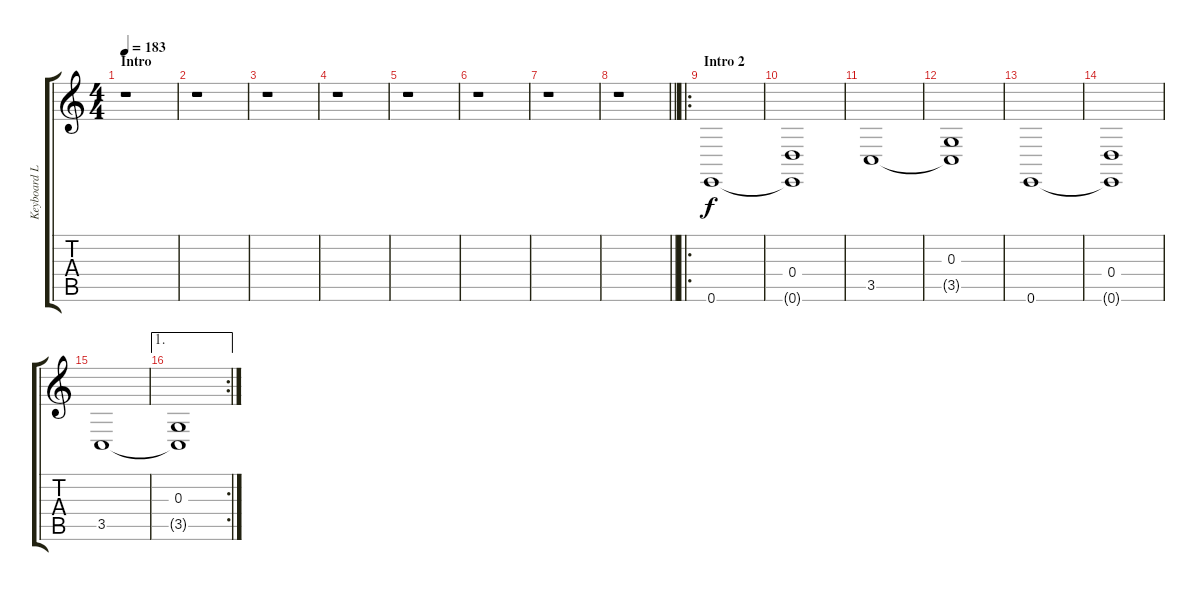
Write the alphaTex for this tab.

\track ("Keyboard L" "Keyboard L") {instrument acousticgrandpiano}
\staff {score tabs}
\tuning (E4 B3 G3 D3 A2 E2) {hide}
\ts (4 4)
\section ("" "Intro")
\tempo 183
\clef g2
\ks c
r.1{dy f instrument acousticgrandpiano} |
r.1 |
r.1 |
r.1 |
r.1 |
r.1 |
r.1 |
\barLineRight lightlight
r.1 |
\ro
\section ("" "Intro 2")
0.6.1 |
(0.4 0.6{t}).1 |
3.5.1 |
(0.3 3.5{t}).1 |
0.6.1 |
(0.4 0.6{t}).1 |
3.5.1 |
\ae 1
\rc 2
(0.3 3.5{t}).1
